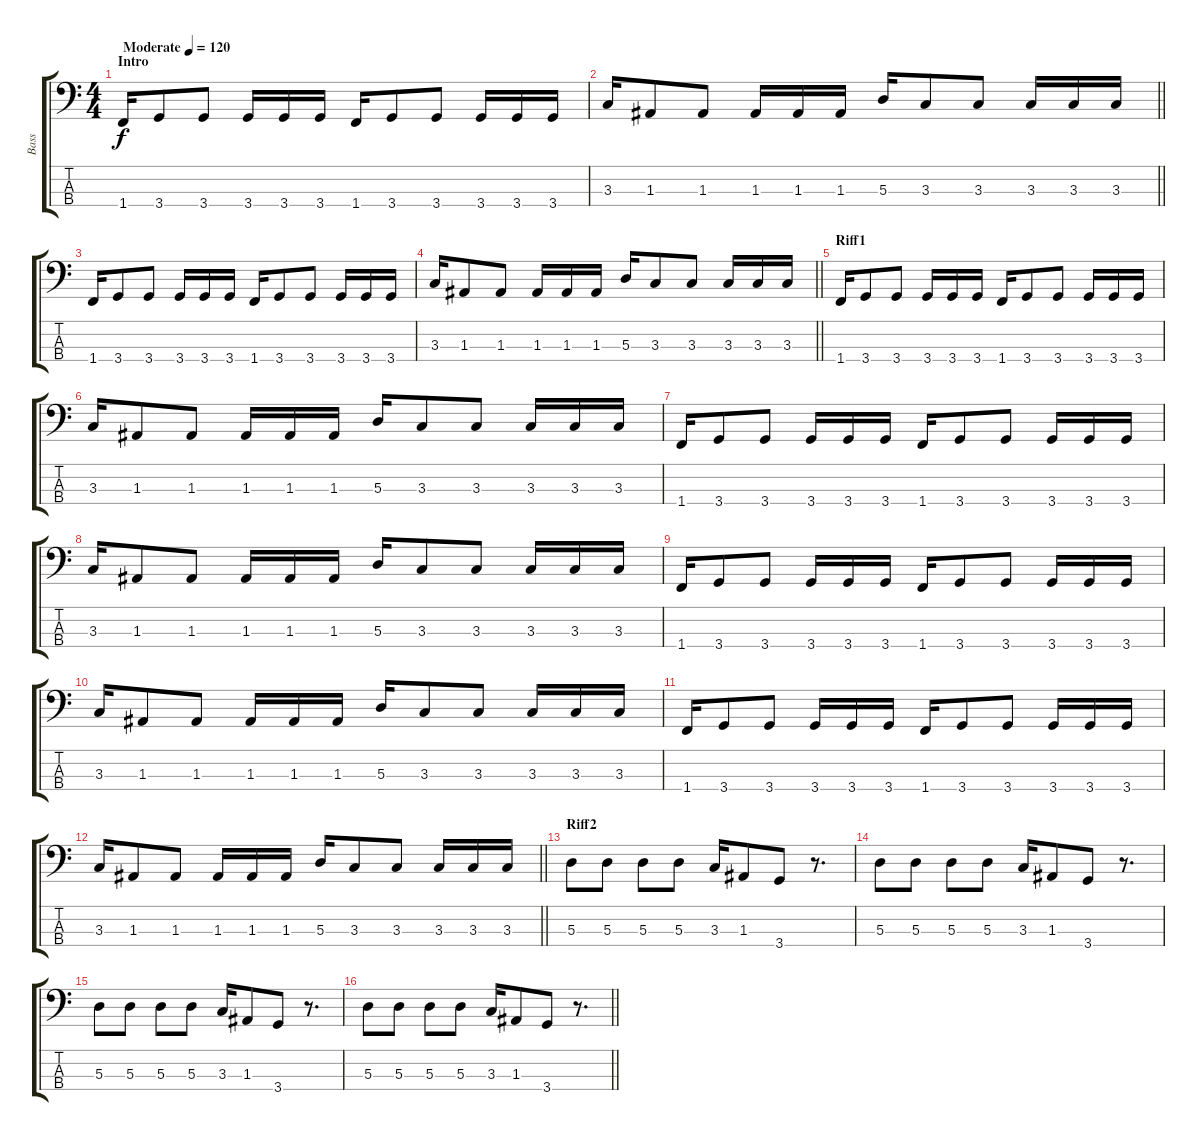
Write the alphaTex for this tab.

\track ("Bass" "Bass") {instrument electricbassfinger}
\staff {score tabs}
\tuning (G2 D2 A1 E1) {hide}
\ts (4 4)
\section ("" "Intro")
\tempo (120 "Moderate")
\clef f4
\ks c
1.4.16{dy f instrument electricbassfinger} 3.4.8 3.4.8 3.4.16 3.4.16 3.4.16 1.4.16 3.4.8 3.4.8 3.4.16 3.4.16 3.4.16 |
\barLineRight lightlight
3.3.16 1.3.8 1.3.8 1.3.16 1.3.16 1.3.16 5.3.16 3.3.8 3.3.8 3.3.16 3.3.16 3.3.16 |
1.4.16 3.4.8 3.4.8 3.4.16 3.4.16 3.4.16 1.4.16 3.4.8 3.4.8 3.4.16 3.4.16 3.4.16 |
\barLineRight lightlight
3.3.16 1.3.8 1.3.8 1.3.16 1.3.16 1.3.16 5.3.16 3.3.8 3.3.8 3.3.16 3.3.16 3.3.16 |
\section ("" "Riff1")
1.4.16 3.4.8 3.4.8 3.4.16 3.4.16 3.4.16 1.4.16 3.4.8 3.4.8 3.4.16 3.4.16 3.4.16 |
3.3.16 1.3.8 1.3.8 1.3.16 1.3.16 1.3.16 5.3.16 3.3.8 3.3.8 3.3.16 3.3.16 3.3.16 |
1.4.16 3.4.8 3.4.8 3.4.16 3.4.16 3.4.16 1.4.16 3.4.8 3.4.8 3.4.16 3.4.16 3.4.16 |
3.3.16 1.3.8 1.3.8 1.3.16 1.3.16 1.3.16 5.3.16 3.3.8 3.3.8 3.3.16 3.3.16 3.3.16 |
1.4.16 3.4.8 3.4.8 3.4.16 3.4.16 3.4.16 1.4.16 3.4.8 3.4.8 3.4.16 3.4.16 3.4.16 |
3.3.16 1.3.8 1.3.8 1.3.16 1.3.16 1.3.16 5.3.16 3.3.8 3.3.8 3.3.16 3.3.16 3.3.16 |
1.4.16 3.4.8 3.4.8 3.4.16 3.4.16 3.4.16 1.4.16 3.4.8 3.4.8 3.4.16 3.4.16 3.4.16 |
\barLineRight lightlight
3.3.16 1.3.8 1.3.8 1.3.16 1.3.16 1.3.16 5.3.16 3.3.8 3.3.8 3.3.16 3.3.16 3.3.16 |
\section ("" "Riff2")
5.3.8 5.3.8 5.3.8 5.3.8 3.3.16 1.3.8 3.4.8 r.8{d} |
5.3.8 5.3.8 5.3.8 5.3.8 3.3.16 1.3.8 3.4.8 r.8{d} |
5.3.8 5.3.8 5.3.8 5.3.8 3.3.16 1.3.8 3.4.8 r.8{d} |
\barLineRight lightlight
5.3.8 5.3.8 5.3.8 5.3.8 3.3.16 1.3.8 3.4.8 r.8{d}
